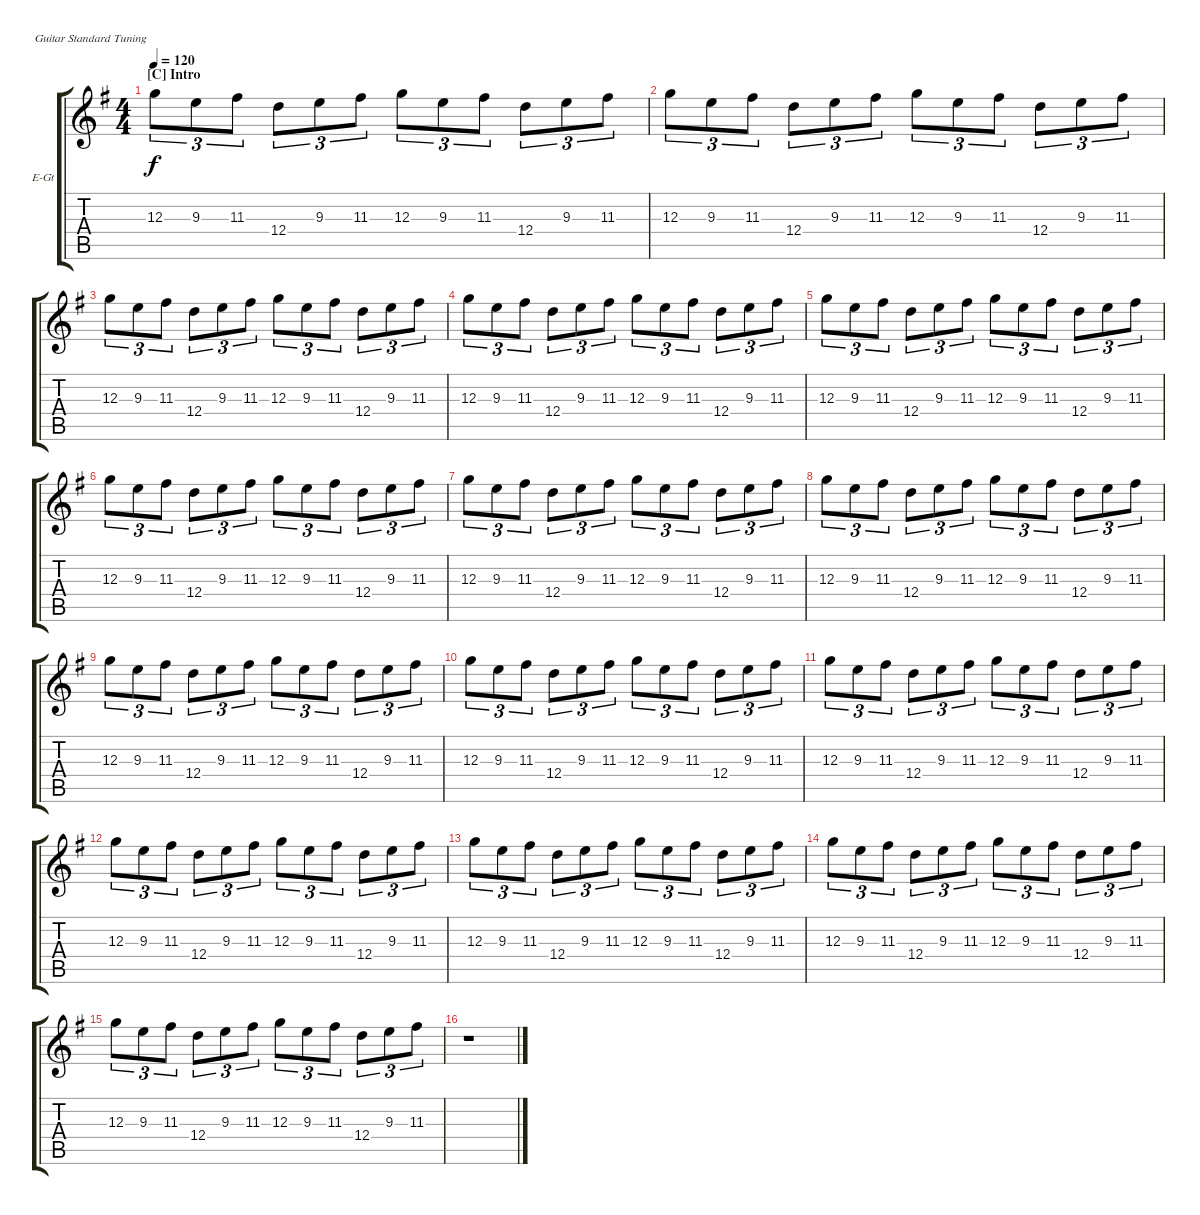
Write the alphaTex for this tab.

\defaultSystemsLayout 4
\bracketExtendMode groupsimilarinstruments
\firstSystemTrackNameOrientation horizontal
\otherSystemsTrackNameOrientation horizontal
\track ("Guitar 3" "E-Gt") {multiBarRest instrument overdrivenguitar}
\staff {score tabs}
\tuning (E4 B3 G3 D3 A2 E2)
\ts (4 4)
\section ("C" "Intro")
\tempo 120
\clef g2
\ks g
12.3.8{tu (3 2) dy f} 9.3.8{tu (3 2)} 11.3.8{tu (3 2)} 12.4.8{tu (3 2)} 9.3.8{tu (3 2)} 11.3.8{tu (3 2)} 12.3.8{tu (3 2)} 9.3.8{tu (3 2)} 11.3.8{tu (3 2)} 12.4.8{tu (3 2)} 9.3.8{tu (3 2)} 11.3.8{tu (3 2)} |
12.3.8{tu (3 2)} 9.3.8{tu (3 2)} 11.3.8{tu (3 2)} 12.4.8{tu (3 2)} 9.3.8{tu (3 2)} 11.3.8{tu (3 2)} 12.3.8{tu (3 2)} 9.3.8{tu (3 2)} 11.3.8{tu (3 2)} 12.4.8{tu (3 2)} 9.3.8{tu (3 2)} 11.3.8{tu (3 2)} |
12.3.8{tu (3 2)} 9.3.8{tu (3 2)} 11.3.8{tu (3 2)} 12.4.8{tu (3 2)} 9.3.8{tu (3 2)} 11.3.8{tu (3 2)} 12.3.8{tu (3 2)} 9.3.8{tu (3 2)} 11.3.8{tu (3 2)} 12.4.8{tu (3 2)} 9.3.8{tu (3 2)} 11.3.8{tu (3 2)} |
12.3.8{tu (3 2)} 9.3.8{tu (3 2)} 11.3.8{tu (3 2)} 12.4.8{tu (3 2)} 9.3.8{tu (3 2)} 11.3.8{tu (3 2)} 12.3.8{tu (3 2)} 9.3.8{tu (3 2)} 11.3.8{tu (3 2)} 12.4.8{tu (3 2)} 9.3.8{tu (3 2)} 11.3.8{tu (3 2)} |
12.3.8{tu (3 2)} 9.3.8{tu (3 2)} 11.3.8{tu (3 2)} 12.4.8{tu (3 2)} 9.3.8{tu (3 2)} 11.3.8{tu (3 2)} 12.3.8{tu (3 2)} 9.3.8{tu (3 2)} 11.3.8{tu (3 2)} 12.4.8{tu (3 2)} 9.3.8{tu (3 2)} 11.3.8{tu (3 2)} |
12.3.8{tu (3 2)} 9.3.8{tu (3 2)} 11.3.8{tu (3 2)} 12.4.8{tu (3 2)} 9.3.8{tu (3 2)} 11.3.8{tu (3 2)} 12.3.8{tu (3 2)} 9.3.8{tu (3 2)} 11.3.8{tu (3 2)} 12.4.8{tu (3 2)} 9.3.8{tu (3 2)} 11.3.8{tu (3 2)} |
12.3.8{tu (3 2)} 9.3.8{tu (3 2)} 11.3.8{tu (3 2)} 12.4.8{tu (3 2)} 9.3.8{tu (3 2)} 11.3.8{tu (3 2)} 12.3.8{tu (3 2)} 9.3.8{tu (3 2)} 11.3.8{tu (3 2)} 12.4.8{tu (3 2)} 9.3.8{tu (3 2)} 11.3.8{tu (3 2)} |
12.3.8{tu (3 2)} 9.3.8{tu (3 2)} 11.3.8{tu (3 2)} 12.4.8{tu (3 2)} 9.3.8{tu (3 2)} 11.3.8{tu (3 2)} 12.3.8{tu (3 2)} 9.3.8{tu (3 2)} 11.3.8{tu (3 2)} 12.4.8{tu (3 2)} 9.3.8{tu (3 2)} 11.3.8{tu (3 2)} |
12.3.8{tu (3 2)} 9.3.8{tu (3 2)} 11.3.8{tu (3 2)} 12.4.8{tu (3 2)} 9.3.8{tu (3 2)} 11.3.8{tu (3 2)} 12.3.8{tu (3 2)} 9.3.8{tu (3 2)} 11.3.8{tu (3 2)} 12.4.8{tu (3 2)} 9.3.8{tu (3 2)} 11.3.8{tu (3 2)} |
12.3.8{tu (3 2)} 9.3.8{tu (3 2)} 11.3.8{tu (3 2)} 12.4.8{tu (3 2)} 9.3.8{tu (3 2)} 11.3.8{tu (3 2)} 12.3.8{tu (3 2)} 9.3.8{tu (3 2)} 11.3.8{tu (3 2)} 12.4.8{tu (3 2)} 9.3.8{tu (3 2)} 11.3.8{tu (3 2)} |
12.3.8{tu (3 2)} 9.3.8{tu (3 2)} 11.3.8{tu (3 2)} 12.4.8{tu (3 2)} 9.3.8{tu (3 2)} 11.3.8{tu (3 2)} 12.3.8{tu (3 2)} 9.3.8{tu (3 2)} 11.3.8{tu (3 2)} 12.4.8{tu (3 2)} 9.3.8{tu (3 2)} 11.3.8{tu (3 2)} |
12.3.8{tu (3 2)} 9.3.8{tu (3 2)} 11.3.8{tu (3 2)} 12.4.8{tu (3 2)} 9.3.8{tu (3 2)} 11.3.8{tu (3 2)} 12.3.8{tu (3 2)} 9.3.8{tu (3 2)} 11.3.8{tu (3 2)} 12.4.8{tu (3 2)} 9.3.8{tu (3 2)} 11.3.8{tu (3 2)} |
12.3.8{tu (3 2)} 9.3.8{tu (3 2)} 11.3.8{tu (3 2)} 12.4.8{tu (3 2)} 9.3.8{tu (3 2)} 11.3.8{tu (3 2)} 12.3.8{tu (3 2)} 9.3.8{tu (3 2)} 11.3.8{tu (3 2)} 12.4.8{tu (3 2)} 9.3.8{tu (3 2)} 11.3.8{tu (3 2)} |
12.3.8{tu (3 2)} 9.3.8{tu (3 2)} 11.3.8{tu (3 2)} 12.4.8{tu (3 2)} 9.3.8{tu (3 2)} 11.3.8{tu (3 2)} 12.3.8{tu (3 2)} 9.3.8{tu (3 2)} 11.3.8{tu (3 2)} 12.4.8{tu (3 2)} 9.3.8{tu (3 2)} 11.3.8{tu (3 2)} |
12.3.8{tu (3 2)} 9.3.8{tu (3 2)} 11.3.8{tu (3 2)} 12.4.8{tu (3 2)} 9.3.8{tu (3 2)} 11.3.8{tu (3 2)} 12.3.8{tu (3 2)} 9.3.8{tu (3 2)} 11.3.8{tu (3 2)} 12.4.8{tu (3 2)} 9.3.8{tu (3 2)} 11.3.8{tu (3 2)} |
r.1
